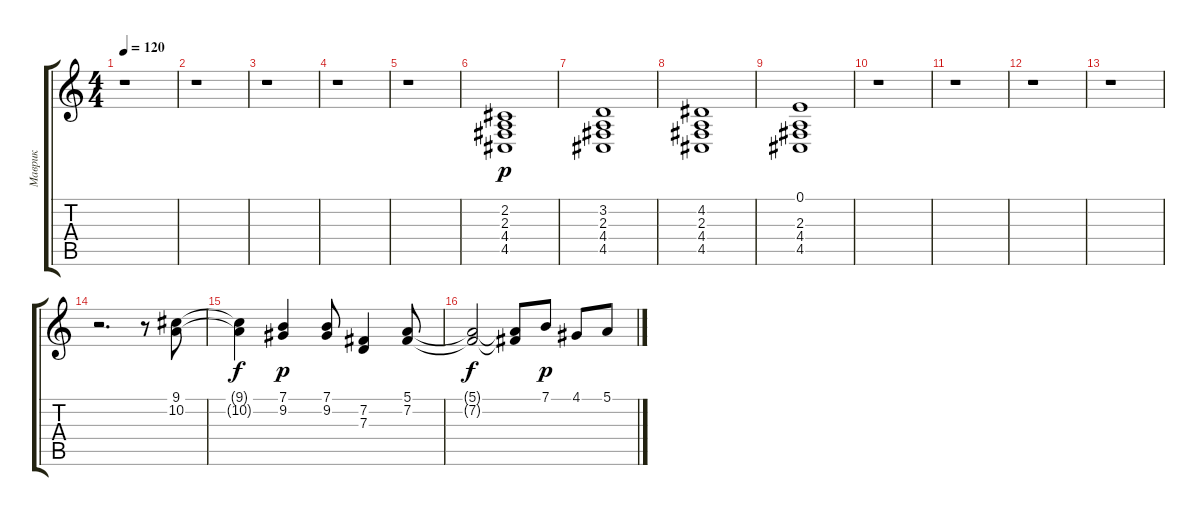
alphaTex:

\track ("Маврик" "Маврик") {instrument synthstrings1}
\staff {score tabs}
\tuning (E4 B3 G3 D3 A2 E2) {hide}
\ts (4 4)
\tempo 120
\clef g2
\ks c
r.1{dy p} |
r.1 |
r.1 |
r.1 |
r.1 |
(2.2 2.3 4.4 4.5).1 |
(3.2 2.3 4.4 4.5).1 |
(4.2 2.3 4.4 4.5).1 |
(0.1 2.3 4.4 4.5).1 |
r.1 |
r.1 |
r.1 |
r.1 |
r.2{d} r.8 (9.1 10.2).8 |
(9.1{t} 10.2{t}).4{dy f} (7.1 9.2).4{dy p} (7.1 9.2).8 (7.2 7.3).4 (5.1 7.2).8 |
(5.1{t} 7.2{t}).2{dy f} (5.1{t} 7.2{t}).8 7.1.8{dy p} 4.1.8 5.1.8
